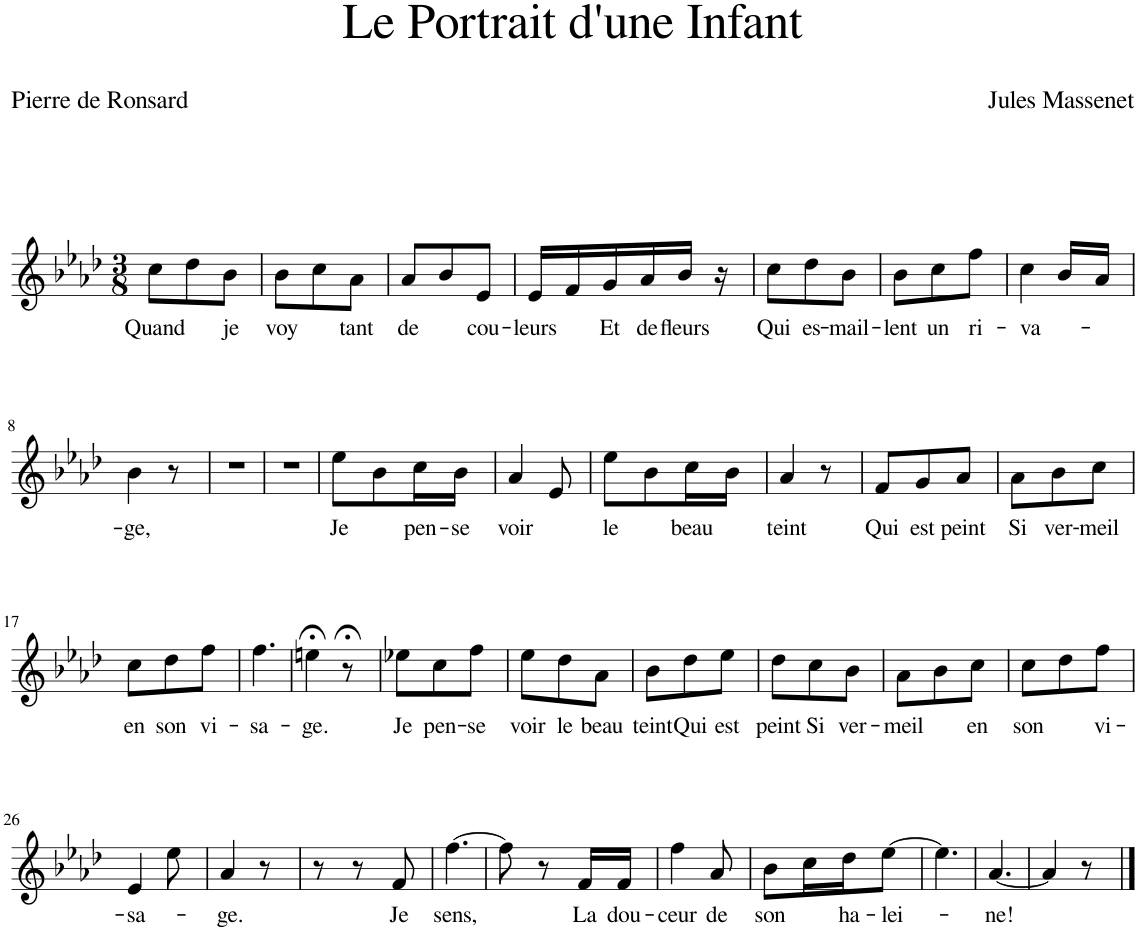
**kern	**text
*part1	*part1
*staff1	*staff1
*I"Piano	*
*I'Pno	*
*clefG2	*
*k[b-e-a-d-]	*
*M3/8	*
=1	=1
!	!LO:LY:b
8cc\L	Quand
8dd-\	.
!	!LO:LY:b
8b-\J	je
=2	=2
!	!LO:LY:b
8b-\L	voy
8cc\	.
!	!LO:LY:b
8a-\J	tant
=3	=3
!	!LO:LY:b
8a-/L	de
8b-/	.
!	!LO:LY:b
8e-/J	cou-
=4	=4
!	!LO:LY:b
16e-/LL	-leurs
16f/	.
!	!LO:LY:b
16g/	Et
!	!LO:LY:b
16a-/	de
!	!LO:LY:b
16b-/JJ	fleurs
16r	.
=5	=5
!	!LO:LY:b
8cc\L	Qui
!	!LO:LY:b
8dd-\	es-
!	!LO:LY:b
8b-\J	-mail-
=6	=6
!	!LO:LY:b
8b-\L	-lent
!	!LO:LY:b
8cc\	un
!	!LO:LY:b
8ff\J	ri-
=7	=7
!	!LO:LY:b
4cc\	-va-
16b-/LL	.
16a-/JJ	.
!!LO:LB:g=z
=8	=8
!	!LO:LY:b
4b-\	-ge,
8r	.
=9	=9
4.r	.
=10	=10
4.r	.
=11	=11
!	!LO:LY:b
8ee-\L	Je
8b-\	.
!	!LO:LY:b
16cc\L	pen-
!	!LO:LY:b
16b-\JJ	-se
=12	=12
!	!LO:LY:b
4a-/	voir
8e-/	.
=13	=13
!	!LO:LY:b
8ee-\L	le
8b-\	.
!	!LO:LY:b
16cc\L	beau
16b-\JJ	.
=14	=14
!	!LO:LY:b
4a-/	teint
8r	.
=15	=15
!	!LO:LY:b
8f/L	Qui
!	!LO:LY:b
8g/	est
!	!LO:LY:b
8a-/J	peint
=16	=16
!	!LO:LY:b
8a-\L	Si
!	!LO:LY:b
8b-\	ver-
!	!LO:LY:b
8cc\J	-meil
!!LO:LB:g=z
=17	=17
!	!LO:LY:b
8cc\L	en
!	!LO:LY:b
8dd-\	son
!	!LO:LY:b
8ff\J	vi-
=18	=18
!	!LO:LY:b
4.ff\	-sa-
=19	=19
!	!LO:LY:b
4een;<\	-ge.
8r;<	.
=20	=20
!	!LO:LY:b
8ee-X\L	Je
!	!LO:LY:b
8cc\	pen-
!	!LO:LY:b
8ff\J	-se
=21	=21
!	!LO:LY:b
8ee-\L	voir
!	!LO:LY:b
8dd-\	le
!	!LO:LY:b
8a-\J	beau
=22	=22
!	!LO:LY:b
8b-\L	teint
!	!LO:LY:b
8dd-\	Qui
!	!LO:LY:b
8ee-\J	est
=23	=23
!	!LO:LY:b
8dd-\L	peint
!	!LO:LY:b
8cc\	Si
!	!LO:LY:b
8b-\J	ver-
=24	=24
!	!LO:LY:b
8a-\L	-meil
8b-\	.
!	!LO:LY:b
8cc\J	en
=25	=25
!	!LO:LY:b
8cc\L	son
8dd-\	.
!	!LO:LY:b
8ff\J	vi-
!!LO:LB:g=z
=26	=26
!	!LO:LY:b
4e-/	-sa-
8ee-\	.
=27	=27
!	!LO:LY:b
4a-/	-ge.
8r	.
=28	=28
8r	.
8r	.
!	!LO:LY:b
8f/	Je
=29	=29
!	!LO:LY:b
[4.ff\	sens,
=30	=30
8ff\]	.
8r	.
!	!LO:LY:b
16f/LL	La
!	!LO:LY:b
16f/JJ	dou-
=31	=31
!	!LO:LY:b
4ff\	-ceur
!	!LO:LY:b
8a-/	de
=32	=32
!	!LO:LY:b
8b-\L	son
16cc\L	.
!	!LO:LY:b
16dd-\J	ha-
!	!LO:LY:b
[8ee-\J	-lei-
=33	=33
4.ee-\]	.
=34	=34
!	!LO:LY:b
[4.a-/	-ne!
=35	=35
4a-/]	.
8r	.
==	==
*-	*-
